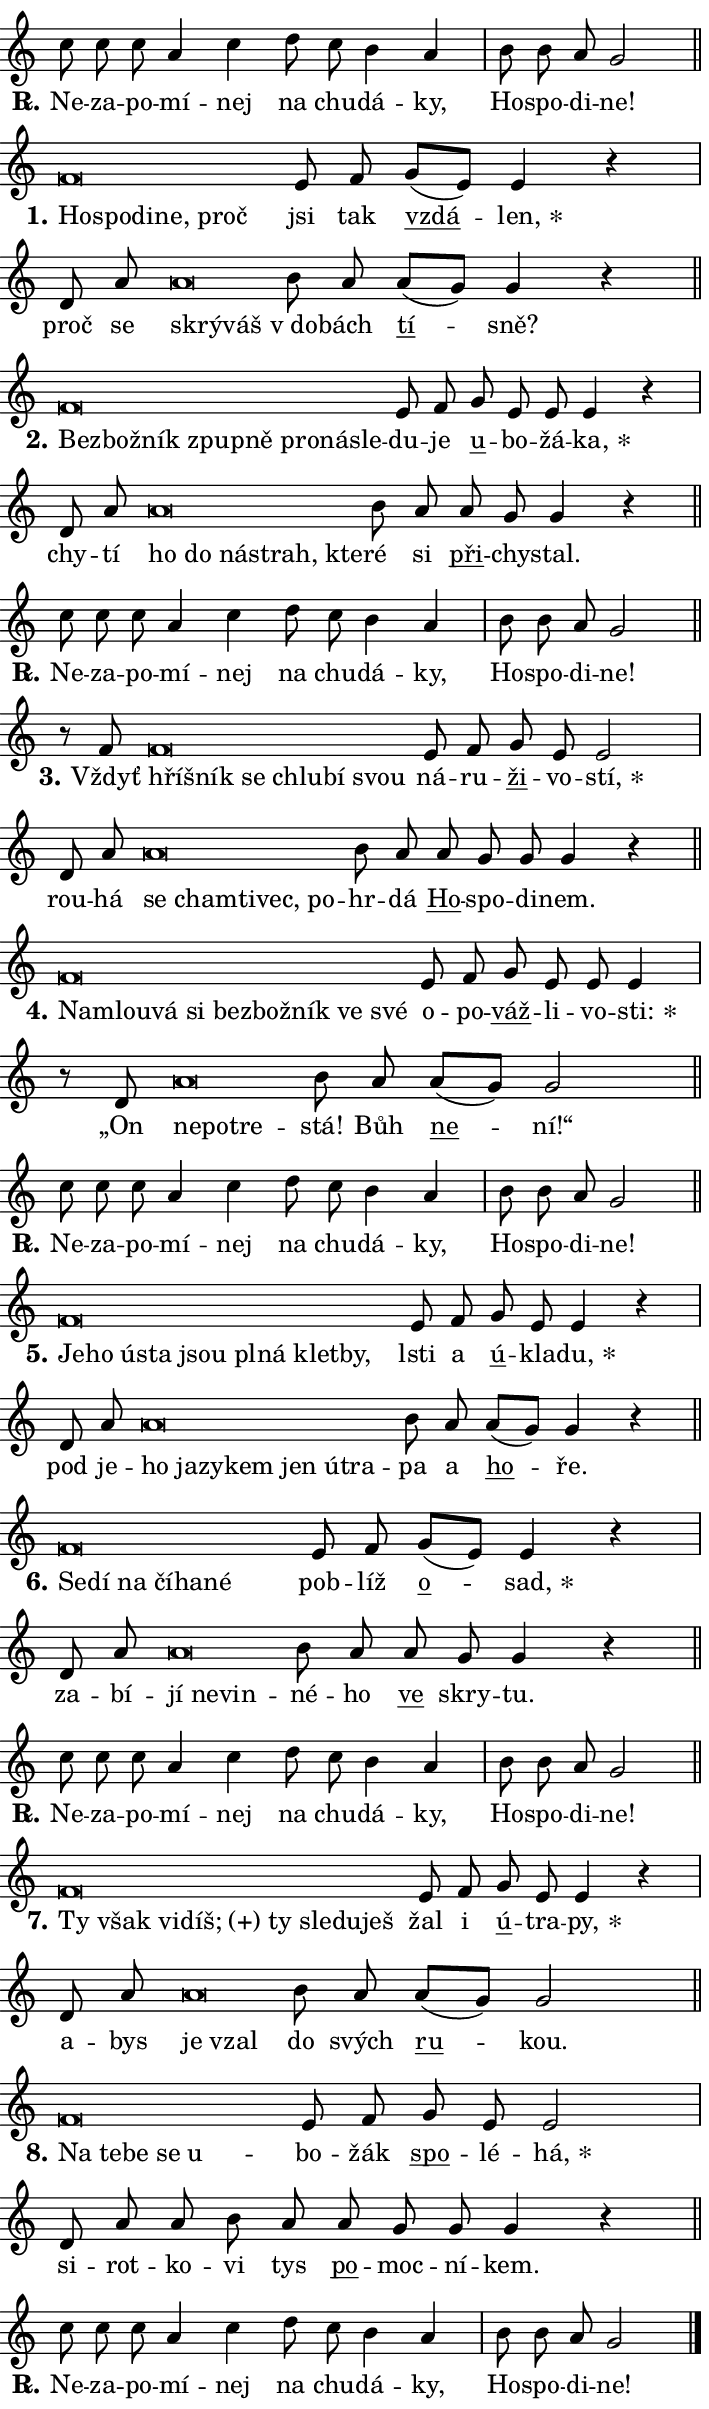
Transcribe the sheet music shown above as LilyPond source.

\version "2.24.0"
\header { tagline = "" }
\paper {
  indent = 0\cm
  top-margin = 0\cm
  right-margin = 0.13\cm % to fit lyric hyphens
  bottom-margin = 0\cm
  left-margin = 0\cm
  paper-width = 12\cm
  page-breaking = #ly:one-page-breaking
  system-system-spacing.basic-distance = #11
  score-system-spacing.basic-distance = #11
  ragged-last = ##f
}


%% Author: Thomas Morley
%% https://lists.gnu.org/archive/html/lilypond-user/2020-05/msg00002.html
#(define (line-position grob)
"Returns position of @var[grob} in current system:
   @code{'start}, if at first time-step
   @code{'end}, if at last time-step
   @code{'middle} otherwise
"
  (let* ((col (ly:item-get-column grob))
         (ln (ly:grob-object col 'left-neighbor))
         (rn (ly:grob-object col 'right-neighbor))
         (col-to-check-left (if (ly:grob? ln) ln col))
         (col-to-check-right (if (ly:grob? rn) rn col))
         (break-dir-left
           (and
             (ly:grob-property col-to-check-left 'non-musical #f)
             (ly:item-break-dir col-to-check-left)))
         (break-dir-right
           (and
             (ly:grob-property col-to-check-right 'non-musical #f)
             (ly:item-break-dir col-to-check-right))))
        (cond ((eqv? 1 break-dir-left) 'start)
              ((eqv? -1 break-dir-right) 'end)
              (else 'middle))))

#(define (tranparent-at-line-position vctor)
  (lambda (grob)
  "Relying on @code{line-position} select the relevant enry from @var{vctor}.
Used to determine transparency,"
    (case (line-position grob)
      ((end) (not (vector-ref vctor 0)))
      ((middle) (not (vector-ref vctor 1)))
      ((start) (not (vector-ref vctor 2))))))

noteHeadBreakVisibility =
#(define-music-function (break-visibility)(vector?)
"Makes @code{NoteHead}s transparent relying on @var{break-visibility}"
#{
  \override NoteHead.transparent =
    #(tranparent-at-line-position break-visibility)
#})

#(define delete-ledgers-for-transparent-note-heads
  (lambda (grob)
    "Reads whether a @code{NoteHead} is transparent.
If so this @code{NoteHead} is removed from @code{'note-heads} from
@var{grob}, which is supposed to be @code{LedgerLineSpanner}.
As a result ledgers are not printed for this @code{NoteHead}"
    (let* ((nhds-array (ly:grob-object grob 'note-heads))
           (nhds-list
             (if (ly:grob-array? nhds-array)
                 (ly:grob-array->list nhds-array)
                 '()))
           ;; Relies on the transparent-property being done before
           ;; Staff.LedgerLineSpanner.after-line-breaking is executed.
           ;; This is fragile ...
           (to-keep
             (remove
               (lambda (nhd)
                 (ly:grob-property nhd 'transparent #f))
               nhds-list)))
      ;; TODO find a better method to iterate over grob-arrays, similiar
      ;; to filter/remove etc for lists
      ;; For now rebuilt from scratch
      (set! (ly:grob-object grob 'note-heads)  '())
      (for-each
        (lambda (nhd)
          (ly:pointer-group-interface::add-grob grob 'note-heads nhd))
        to-keep))))

squashNotes = {
  \override NoteHead.X-extent = #'(-0.2 . 0.2)
  \override NoteHead.Y-extent = #'(-0.75 . 0)
  \override NoteHead.stencil =
    #(lambda (grob)
       (let ((pos (ly:grob-property grob 'staff-position)))
         (begin
           (if (< pos -7) (display "ERROR: Lower brevis then expected\n") (display ""))
           (if (<= pos -6) ly:text-interface::print ly:note-head::print))))
}
unSquashNotes = {
  \revert NoteHead.X-extent
  \revert NoteHead.Y-extent
  \revert NoteHead.stencil
}

hideNotes = \noteHeadBreakVisibility #begin-of-line-visible
unHideNotes = \noteHeadBreakVisibility #all-visible

% work-around for resetting accidentals
% https://lilypond.org/doc/v2.23/Documentation/notation/displaying-rhythms#unmetered-music
cadenzaMeasure = {
  \cadenzaOff
  \partial 1024 s1024
  \cadenzaOn
}

#(define-markup-command (accent layout props text) (markup?)
  "Underline accented syllable"
  (interpret-markup layout props
    #{\markup \override #'(offset . 4.3) \underline { #text }#}))

responsum = \markup \concat {
  "R" \hspace #-1.05 \path #0.1 #'((moveto 0 0.07) (lineto 0.9 0.8)) \hspace #0.05 "."
}

spaceSize = #0.6828661417322834 % exact space size for TeX Gyre Schola

\layout {
  \context {
    \Staff
    \remove "Time_signature_engraver"
    \override LedgerLineSpanner.after-line-breaking = #delete-ledgers-for-transparent-note-heads
  }
  \context {
    \Lyrics {
      \override LyricSpace.minimum-distance = \spaceSize
      \override LyricText.font-name = #"TeX Gyre Schola"
      \override LyricText.font-size = 1
      \override StanzaNumber.font-name = #"TeX Gyre Schola Bold"
      \override StanzaNumber.font-size = 1
    }
  }
  \context {
    \Score 
    \override NoteHead.text =
      #(lambda (grob) 
        (let ((pos (ly:grob-property grob 'staff-position)))
          #{\markup {
            \combine
              \halign #-0.55 \raise #(if (= pos -6) 0 0.5) \override #'(thickness . 2) \draw-line #'(3.2 . 0)
              \musicglyph "noteheads.sM1"
          }#}))
  }
}

% magnetic-lyrics.ily
%
%   written by
%     Jean Abou Samra <jean@abou-samra.fr>
%     Werner Lemberg <wl@gnu.org>
%
%   adapted by
%     Jiri Hon <jiri.hon@gmail.com>
%
% Version 2022-Apr-15

% https://www.mail-archive.com/lilypond-user@gnu.org/msg149350.html

#(define (Left_hyphen_pointer_engraver context)
   "Collect syllable-hyphen-syllable occurrences in lyrics and store
them in properties.  This engraver only looks to the left.  For
example, if the lyrics input is @code{foo -- bar}, it does the
following.

@itemize @bullet
@item
Set the @code{text} property of the @code{LyricHyphen} grob between
@q{foo} and @q{bar} to @code{foo}.

@item
Set the @code{left-hyphen} property of the @code{LyricText} grob with
text @q{foo} to the @code{LyricHyphen} grob between @q{foo} and
@q{bar}.
@end itemize

Use this auxiliary engraver in combination with the
@code{lyric-@/text::@/apply-@/magnetic-@/offset!} hook."
   (let ((hyphen #f)
         (text #f))
     (make-engraver
      (acknowledgers
       ((lyric-syllable-interface engraver grob source-engraver)
        (set! text grob)))
      (end-acknowledgers
       ((lyric-hyphen-interface engraver grob source-engraver)
        ;(when (not (grob::has-interface grob 'lyric-space-interface))
          (set! hyphen grob)));)
      ((stop-translation-timestep engraver)
       (when (and text hyphen)
         (ly:grob-set-object! text 'left-hyphen hyphen))
       (set! text #f)
       (set! hyphen #f)))))

#(define (lyric-text::apply-magnetic-offset! grob)
   "If the space between two syllables is less than the value in
property @code{LyricText@/.details@/.squash-threshold}, move the right
syllable to the left so that it gets concatenated with the left
syllable.

Use this function as a hook for
@code{LyricText@/.after-@/line-@/breaking} if the
@code{Left_@/hyphen_@/pointer_@/engraver} is active."
   (let ((hyphen (ly:grob-object grob 'left-hyphen #f)))
     (when hyphen
       (let ((left-text (ly:spanner-bound hyphen LEFT)))
         (when (grob::has-interface left-text 'lyric-syllable-interface)
           (let* ((common (ly:grob-common-refpoint grob left-text X))
                  (this-x-ext (ly:grob-extent grob common X))
                  (left-x-ext
                   (begin
                     ;; Trigger magnetism for left-text.
                     (ly:grob-property left-text 'after-line-breaking)
                     (ly:grob-extent left-text common X)))
                  ;; `delta` is the gap width between two syllables.
                  (delta (- (interval-start this-x-ext)
                            (interval-end left-x-ext)))
                  (details (ly:grob-property grob 'details))
                  (threshold (assoc-get 'squash-threshold details 0.2)))
             (when (< delta threshold)
               (let* (;; We have to manipulate the input text so that
                      ;; ligatures crossing syllable boundaries are not
                      ;; disabled.  For languages based on the Latin
                      ;; script this is essentially a beautification.
                      ;; However, for non-Western scripts it can be a
                      ;; necessity.
                      (lt (ly:grob-property left-text 'text))
                      (rt (ly:grob-property grob 'text))
                      (is-space (grob::has-interface hyphen 'lyric-space-interface))
                      (space (if is-space " " ""))
                      (extra-delta (if is-space spaceSize 0))
                      ;; Append new syllable.
                      (ltrt-space (if (and (string? lt) (string? rt))
                                (string-append lt space rt)
                                (make-concat-markup (list lt space rt))))
                      ;; Right-align `ltrt` to the right side.
                      (ltrt-space-markup (grob-interpret-markup
                               grob
                               (make-translate-markup
                                (cons (interval-length this-x-ext) 0)
                                (make-right-align-markup ltrt-space)))))
                 (begin
                   ;; Don't print `left-text`.
                   (ly:grob-set-property! left-text 'stencil #f)
                   ;; Set text and stencil (which holds all collected
                   ;; syllables so far) and shift it to the left.
                   (ly:grob-set-property! grob 'text ltrt-space)
                   (ly:grob-set-property! grob 'stencil ltrt-space-markup)
                   (ly:grob-translate-axis! grob (- (- delta extra-delta)) X))))))))))


#(define (lyric-hyphen::displace-bounds-first grob)
   ;; Make very sure this callback isn't triggered too early.
   (let ((left (ly:spanner-bound grob LEFT))
         (right (ly:spanner-bound grob RIGHT)))
     (ly:grob-property left 'after-line-breaking)
     (ly:grob-property right 'after-line-breaking)
     (ly:lyric-hyphen::print grob)))

squashThreshold = #0.4

\layout {
  \context {
    \Lyrics
    \consists #Left_hyphen_pointer_engraver
    \override LyricText.after-line-breaking =
      #lyric-text::apply-magnetic-offset!
    \override LyricHyphen.stencil = #lyric-hyphen::displace-bounds-first
    \override LyricText.details.squash-threshold = \squashThreshold
    \override LyricHyphen.minimum-distance = 0
    \override LyricHyphen.minimum-length = \squashThreshold
  }
}

squashText = \override LyricText.details.squash-threshold = 9999
unSquashText = \override LyricText.details.squash-threshold = \squashThreshold

leftText = \override LyricText.self-alignment-X = #LEFT
unLeftText = \revert LyricText.self-alignment-X

starOffset = #(lambda (grob) 
                (let ((x_offset (ly:self-alignment-interface::aligned-on-x-parent grob)))
                  (if (= x_offset 0) 0 (+ x_offset 1.2))))

star = #(define-music-function (syllable)(string?)
"Append star separator at the end of a syllable"
#{
  \once \override LyricText.X-offset = #starOffset
  \lyricmode { \markup {
    #syllable
    \override #'((font-name . "TeX Gyre Schola Bold")) \hspace #0.2 \lower #0.65 \larger "*"
  } }
#})

starAccent = #(define-music-function (syllable)(string?)
"Append star separator at the end of a syllable and make accent"
#{
  \once \override LyricText.X-offset = #starOffset
  \lyricmode { \markup {
    \accent #syllable
    \override #'((font-name . "TeX Gyre Schola Bold")) \hspace #0.2 \lower #0.65 \larger "*"
  } }
#})

breath = #(define-music-function (syllable)(string?)
"Append breathing indicator at the end of a syllable"
#{
  \lyricmode { \markup { #syllable "+" } }
#})

optionalBreath = #(define-music-function (syllable)(string?)
"Append optional breathing indicator at the end of a syllable"
#{
  \lyricmode { \markup { #syllable "(+)" } }
#})


\score {
    <<
        \new Voice = "melody" { \cadenzaOn \key c \major \relative { c''8 c c a4 c \bar "" d8 c \bar "" b4 a \cadenzaMeasure \bar "|" b8 b a g2 \cadenzaMeasure \bar "||" \break } }
        \new Lyrics \lyricsto "melody" { \lyricmode { \set stanza = \responsum
Ne -- za -- po -- mí -- nej na chu -- dá -- ky, Ho -- spo -- di -- ne! } }
    >>
    \layout {}
}

\score {
    <<
        \new Voice = "melody" { \cadenzaOn \key c \major \relative { \squashNotes f'\breve*1/16 \hideNotes \breve*1/16 \bar "" \breve*1/16 \bar "" \breve*1/16 \breve*1/16 \bar "" \unHideNotes \unSquashNotes e8 f \bar "" g[( e)] e4 r \cadenzaMeasure \bar "|" d8 a' \bar "" \squashNotes a\breve*1/16 \hideNotes \breve*1/16 \bar "" \unHideNotes \unSquashNotes b8 a \bar "" a[( g)] g4 r \cadenzaMeasure \bar "||" \break } }
        \new Lyrics \lyricsto "melody" { \lyricmode { \set stanza = "1."
\leftText Ho -- \squashText spo -- di -- ne, proč \unLeftText \unSquashText jsi tak \markup \accent vzdá -- \star len, proč se \leftText skrý -- \squashText váš \unLeftText \unSquashText "v do" -- bách \markup \accent tí -- sně? } }
    >>
    \layout {}
}

\score {
    <<
        \new Voice = "melody" { \cadenzaOn \key c \major \relative { \squashNotes f'\breve*1/16 \hideNotes \breve*1/16 \bar "" \breve*1/16 \bar "" \breve*1/16 \bar "" \breve*1/16 \bar "" \breve*1/16 \bar "" \breve*1/16 \breve*1/16 \bar "" \unHideNotes \unSquashNotes e8 f \bar "" g e e e4 r \cadenzaMeasure \bar "|" d8 a' \bar "" \squashNotes a\breve*1/16 \hideNotes \breve*1/16 \bar "" \breve*1/16 \bar "" \breve*1/16 \breve*1/16 \bar "" \unHideNotes \unSquashNotes b8 a \bar "" a g g4 r \cadenzaMeasure \bar "||" \break } }
        \new Lyrics \lyricsto "melody" { \lyricmode { \set stanza = "2."
\leftText Bez -- \squashText bož -- ník zpup -- ně pro -- ná -- sle -- \unLeftText \unSquashText du -- je \markup \accent u -- bo -- žá -- \star ka, chy -- tí \leftText ho \squashText do ná -- strah, kte -- \unLeftText \unSquashText ré si \markup \accent při -- chy -- stal. } }
    >>
    \layout {}
}

\score {
    <<
        \new Voice = "melody" { \cadenzaOn \key c \major \relative { c''8 c c a4 c \bar "" d8 c \bar "" b4 a \cadenzaMeasure \bar "|" b8 b a g2 \cadenzaMeasure \bar "||" \break } }
        \new Lyrics \lyricsto "melody" { \lyricmode { \set stanza = \responsum
Ne -- za -- po -- mí -- nej na chu -- dá -- ky, Ho -- spo -- di -- ne! } }
    >>
    \layout {}
}

\score {
    <<
        \new Voice = "melody" { \cadenzaOn \key c \major \relative { r8 f'8 \squashNotes f\breve*1/16 \hideNotes \breve*1/16 \bar "" \breve*1/16 \bar "" \breve*1/16 \bar "" \breve*1/16 \breve*1/16 \bar "" \unHideNotes \unSquashNotes e8 f \bar "" g e e2 \cadenzaMeasure \bar "|" d8 a' \bar "" \squashNotes a\breve*1/16 \hideNotes \breve*1/16 \bar "" \breve*1/16 \bar "" \breve*1/16 \breve*1/16 \bar "" \unHideNotes \unSquashNotes b8 a \bar "" a g g g4 r \cadenzaMeasure \bar "||" \break } }
        \new Lyrics \lyricsto "melody" { \lyricmode { \set stanza = "3."
Vždyť \leftText hří -- \squashText šník se chlu -- bí svou \unLeftText \unSquashText ná -- ru -- \markup \accent ži -- vo -- \star stí, rou -- há \leftText se \squashText cham -- ti -- vec, po -- \unLeftText \unSquashText hr -- dá \markup \accent Ho -- spo -- di -- nem. } }
    >>
    \layout {}
}

\score {
    <<
        \new Voice = "melody" { \cadenzaOn \key c \major \relative { \squashNotes f'\breve*1/16 \hideNotes \breve*1/16 \bar "" \breve*1/16 \bar "" \breve*1/16 \bar "" \breve*1/16 \bar "" \breve*1/16 \bar "" \breve*1/16 \bar "" \breve*1/16 \breve*1/16 \bar "" \unHideNotes \unSquashNotes e8 f \bar "" g e e e4 \cadenzaMeasure \bar "|" r8 d8 \squashNotes a'\breve*1/16 \hideNotes \breve*1/16 \breve*1/16 \bar "" \unHideNotes \unSquashNotes b8 a \bar "" a[( g)] g2 \cadenzaMeasure \bar "||" \break } }
        \new Lyrics \lyricsto "melody" { \lyricmode { \set stanza = "4."
\leftText Na -- \squashText mlou -- vá si bez -- bož -- ník ve své \unLeftText \unSquashText o -- po -- \markup \accent váž -- li -- vo -- \star sti: „On \leftText ne -- \squashText po -- tre -- \unLeftText \unSquashText stá! Bůh \markup \accent ne -- ní!“ } }
    >>
    \layout {}
}

\score {
    <<
        \new Voice = "melody" { \cadenzaOn \key c \major \relative { c''8 c c a4 c \bar "" d8 c \bar "" b4 a \cadenzaMeasure \bar "|" b8 b a g2 \cadenzaMeasure \bar "||" \break } }
        \new Lyrics \lyricsto "melody" { \lyricmode { \set stanza = \responsum
Ne -- za -- po -- mí -- nej na chu -- dá -- ky, Ho -- spo -- di -- ne! } }
    >>
    \layout {}
}

\score {
    <<
        \new Voice = "melody" { \cadenzaOn \key c \major \relative { \squashNotes f'\breve*1/16 \hideNotes \breve*1/16 \bar "" \breve*1/16 \bar "" \breve*1/16 \bar "" \breve*1/16 \bar "" \breve*1/16 \bar "" \breve*1/16 \bar "" \breve*1/16 \breve*1/16 \bar "" \unHideNotes \unSquashNotes e8 f \bar "" g e e4 r \cadenzaMeasure \bar "|" d8 a' \bar "" \squashNotes a\breve*1/16 \hideNotes \breve*1/16 \bar "" \breve*1/16 \bar "" \breve*1/16 \bar "" \breve*1/16 \bar "" \breve*1/16 \breve*1/16 \bar "" \unHideNotes \unSquashNotes b8 a \bar "" a[( g)] g4 r \cadenzaMeasure \bar "||" \break } }
        \new Lyrics \lyricsto "melody" { \lyricmode { \set stanza = "5."
\leftText Je -- \squashText ho ú -- sta jsou pl -- ná klet -- by, \unLeftText \unSquashText lsti a \markup \accent ú -- kla -- \star du, pod je -- \leftText ho \squashText ja -- zy -- kem jen ú -- tra -- \unLeftText \unSquashText pa a \markup \accent ho -- ře. } }
    >>
    \layout {}
}

\score {
    <<
        \new Voice = "melody" { \cadenzaOn \key c \major \relative { \squashNotes f'\breve*1/16 \hideNotes \breve*1/16 \bar "" \breve*1/16 \bar "" \breve*1/16 \bar "" \breve*1/16 \breve*1/16 \bar "" \unHideNotes \unSquashNotes e8 f \bar "" g[( e)] e4 r \cadenzaMeasure \bar "|" d8 a' \bar "" \squashNotes a\breve*1/16 \hideNotes \breve*1/16 \breve*1/16 \bar "" \unHideNotes \unSquashNotes b8 a \bar "" a g g4 r \cadenzaMeasure \bar "||" \break } }
        \new Lyrics \lyricsto "melody" { \lyricmode { \set stanza = "6."
\leftText Se -- \squashText dí na čí -- ha -- né \unLeftText \unSquashText pob -- líž \markup \accent o -- \star sad, za -- bí -- \leftText jí \squashText ne -- vin -- \unLeftText \unSquashText né -- ho \markup \accent ve skry -- tu. } }
    >>
    \layout {}
}

\score {
    <<
        \new Voice = "melody" { \cadenzaOn \key c \major \relative { c''8 c c a4 c \bar "" d8 c \bar "" b4 a \cadenzaMeasure \bar "|" b8 b a g2 \cadenzaMeasure \bar "||" \break } }
        \new Lyrics \lyricsto "melody" { \lyricmode { \set stanza = \responsum
Ne -- za -- po -- mí -- nej na chu -- dá -- ky, Ho -- spo -- di -- ne! } }
    >>
    \layout {}
}

\score {
    <<
        \new Voice = "melody" { \cadenzaOn \key c \major \relative { \squashNotes f'\breve*1/16 \hideNotes \breve*1/16 \bar "" \breve*1/16 \bar "" \breve*1/16 \bar "" \breve*1/16 \bar "" \breve*1/16 \bar "" \breve*1/16 \breve*1/16 \bar "" \unHideNotes \unSquashNotes e8 f \bar "" g e e4 r \cadenzaMeasure \bar "|" d8 a' \bar "" \squashNotes a\breve*1/16 \hideNotes \breve*1/16 \bar "" \unHideNotes \unSquashNotes b8 a \bar "" a[( g)] g2 \cadenzaMeasure \bar "||" \break } }
        \new Lyrics \lyricsto "melody" { \lyricmode { \set stanza = "7."
\leftText Ty \squashText však vi -- \optionalBreath díš; ty sle -- du -- ješ \unLeftText \unSquashText žal i \markup \accent ú -- tra -- \star py, a -- bys \leftText je \squashText vzal \unLeftText \unSquashText do svých \markup \accent ru -- kou. } }
    >>
    \layout {}
}

\score {
    <<
        \new Voice = "melody" { \cadenzaOn \key c \major \relative { \squashNotes f'\breve*1/16 \hideNotes \breve*1/16 \bar "" \breve*1/16 \bar "" \breve*1/16 \breve*1/16 \bar "" \unHideNotes \unSquashNotes e8 f \bar "" g e e2 \cadenzaMeasure \bar "|" d8 a' \bar "" a b8 a \bar "" a g g g4 r \cadenzaMeasure \bar "||" \break } }
        \new Lyrics \lyricsto "melody" { \lyricmode { \set stanza = "8."
\leftText Na \squashText te -- be se u -- \unLeftText \unSquashText bo -- žák \markup \accent spo -- lé -- \star há, si -- rot -- ko -- vi tys \markup \accent po -- moc -- ní -- kem. } }
    >>
    \layout {}
}

\score {
    <<
        \new Voice = "melody" { \cadenzaOn \key c \major \relative { c''8 c c a4 c \bar "" d8 c \bar "" b4 a \cadenzaMeasure \bar "|" b8 b a g2 \cadenzaMeasure \bar "||" \break } \bar "|." }
        \new Lyrics \lyricsto "melody" { \lyricmode { \set stanza = \responsum
Ne -- za -- po -- mí -- nej na chu -- dá -- ky, Ho -- spo -- di -- ne! } }
    >>
    \layout {}
}
